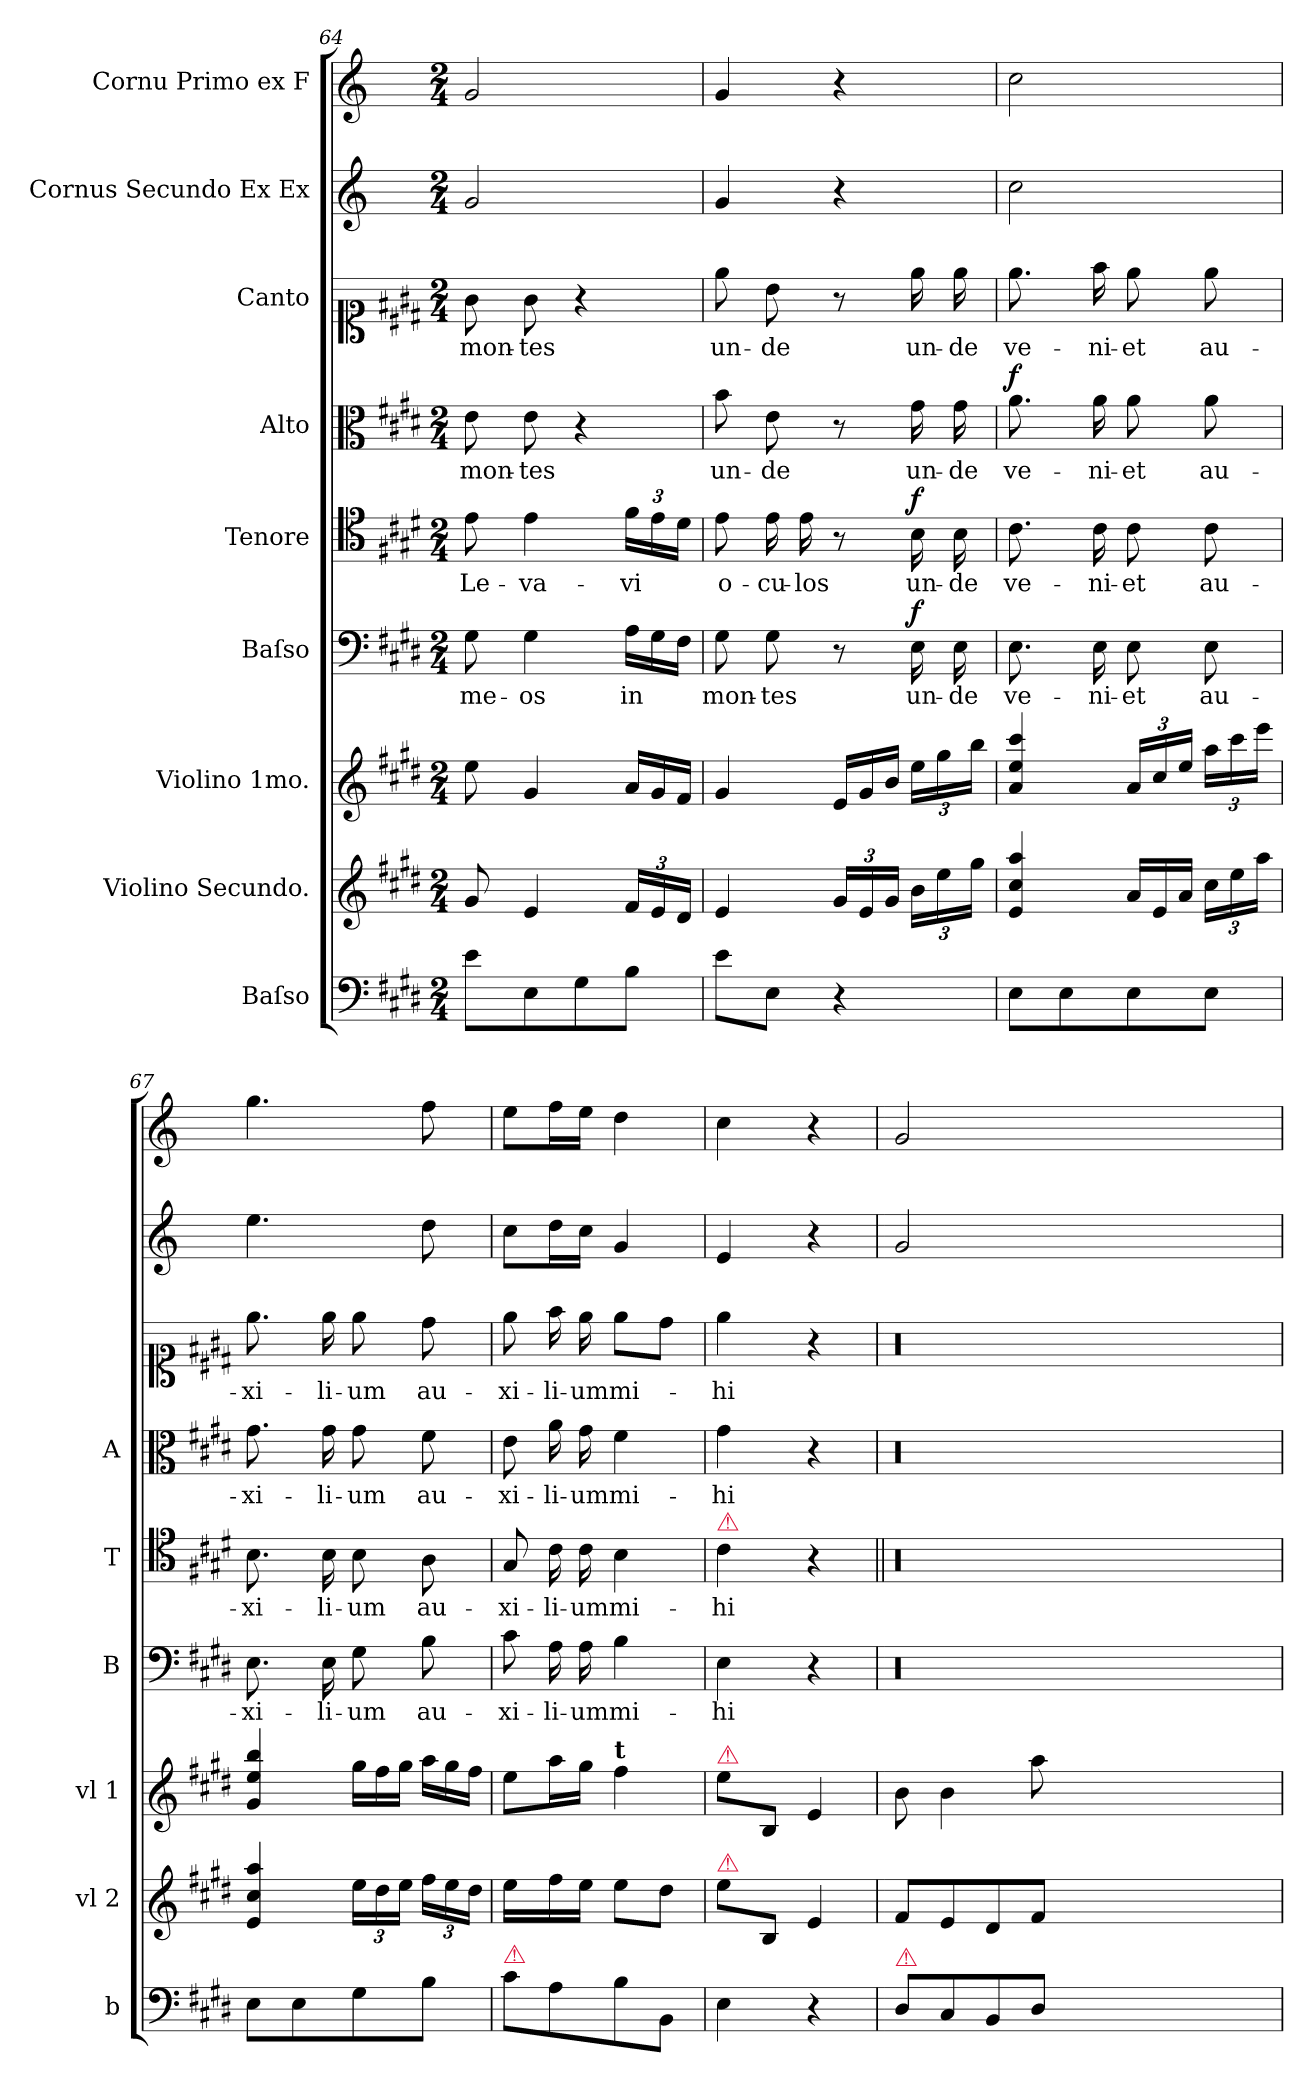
**kern	**kern	**kern	**kern	**text	**dynam	**kern	**text	**dynam	**kern	**text	**dynam	**kern	**text	**kern	**kern
*part9	*part8	*part7	*part6	*part6	*part6	*part5	*part5	*part5	*part4	*part4	*part4	*part3	*part3	*part2	*part1
*staff9	*staff8	*staff7	*staff6	*staff6	*staff6	*staff5	*staff5	*staff5	*staff4	*staff4	*staff4	*staff3	*staff3	*staff2	*staff1
*I"Baſso	*I"Violino Secundo.	*I"Violino 1mo.	*I"Baſso	*	*	*I"Tenore	*	*	*I"Alto	*	*	*I"Canto	*	*I"Cornus Secundo Ex Ex	*I"Cornu Primo ex F
*I'b	*I'vl 2	*I'vl 1	*I'B	*	*	*I'T	*	*	*I'A	*	*	*	*	*	*
*clefF4	*clefG2	*clefG2	*clefF4	*	*	*clefC4	*	*	*clefC3	*	*	*clefC1	*	*clefG2	*clefG2
*	*	*	*	*	*	*	*	*	*	*	*	*	*	*ITrd5c8	*ITrd5c8
*k[f#c#g#d#]	*k[f#c#g#d#]	*k[f#c#g#d#]	*k[f#c#g#d#]	*	*	*k[f#c#g#d#]	*	*	*k[f#c#g#d#]	*	*	*k[f#c#g#d#]	*	*k[f#c#g#d#]	*k[f#c#g#d#]
*M2/4	*M2/4	*M2/4	*M2/4	*	*	*M2/4	*	*	*M2/4	*	*	*M2/4	*	*M2/4	*M2/4
=64	=64	=64	=64	=64	=64	=64	=64	=64	=64	=64	=64	=64	=64	=64	=64
8e\L	8g#/	8ee\	8G#\	me-	.	8e\	Le-	.	8e\	mon-	.	8g#\	mon-	2B/	2B/
8E\	4e/	4g#/	4G#\	-os	.	4e\	-va-	.	8e\	-tes	.	8g#\	-tes	.	.
8G#\	.	.	.	.	.	.	.	.	4r	.	.	4r	.	.	.
*	*	*Xtuplet	*Xtuplet	*	*	*	*	*	*	*	*	*	*	*	*
8B\J	24f#/LL	24a/LL	24A\LL	in	.	24f#\LL	-vi	.	.	.	.	.	.	.	.
.	24e/	24g#/	24G#\	.	.	24e\	.	.	.	.	.	.	.	.	.
.	24d#/JJ	24f#/JJ	24F#\JJ	.	.	24d#\JJ	.	.	.	.	.	.	.	.	.
=65	=65	=65	=65	=65	=65	=65	=65	=65	=65	=65	=65	=65	=65	=65	=65
8e\L	4e/	4g#/	8G#\	mon-	.	8e\	o-	.	8b\	un-	.	8ee\	un-	4B/	4B/
8E\J	.	.	8G#\	-tes	.	16e\	-cu-	.	8e\	-de	.	8b\	-de	.	.
.	.	.	.	.	.	16e\	-los	.	.	.	.	.	.	.	.
4r	24g#/LL	24e/LL	8r	.	.	8r	.	.	8r	.	.	8r	.	4r	4r
.	24e/	24g#/	.	.	.	.	.	.	.	.	.	.	.	.	.
.	24g#/JJ	24b/JJ	.	.	.	.	.	.	.	.	.	.	.	.	.
*	*	*tuplet	*	*	*	*	*	*	*	*	*	*	*	*	*
!	!	!	!	!	!LO:DY:a	!	!	!LO:DY:a	!	!	!	!	!LO:LY:i	!	!
.	24b\LL	24ee\LL	16E\	un-	f	16B\	un-	f	16g#\	un-	.	16ee\	un-	.	.
.	24ee\	24gg#\	.	.	.	.	.	.	.	.	.	.	.	.	.
!	!	!	!	!	!	!	!	!	!	!	!	!	!LO:LY:i	!	!
.	.	.	16E\	-de	.	16B\	-de	.	16g#\	-de	.	16ee\	-de	.	.
.	24gg#\JJ	24bb\JJ	.	.	.	.	.	.	.	.	.	.	.	.	.
=66	=66	=66	=66	=66	=66	=66	=66	=66	=66	=66	=66	=66	=66	=66	=66
!	!	!	!	!	!	!	!	!	!	!	!LO:DY:a	!	!	!	!
8E\L	4e/ 4cc#/ 4aa/	4a/ 4ee/ 4ccc#/	8.E\	ve-	.	8.c#\	ve-	.	8.a\	ve-	f	8.ee\	ve-	2e\	2e\
8E\	.	.	.	.	.	.	.	.	.	.	.	.	.	.	.
.	.	.	16E\	-ni-	.	16c#\	-ni-	.	16a\	-ni-	.	16ff#\	-ni-	.	.
*	*Xtuplet	*	*	*	*	*	*	*	*	*	*	*	*	*	*
8E\	24a/LL	24a/LL	8E\	-et	.	8c#\	-et	.	8a\	-et	.	8ee\	-et	.	.
.	24e/	24cc#/	.	.	.	.	.	.	.	.	.	.	.	.	.
.	24a/JJ	24ee/JJ	.	.	.	.	.	.	.	.	.	.	.	.	.
*	*tuplet	*	*	*	*	*	*	*	*	*	*	*	*	*	*
8E\J	24cc#\LL	24aa\LL	8E\	au-	.	8c#\	au-	.	8a\	au-	.	8ee\	au-	.	.
.	24ee\	24ccc#\	.	.	.	.	.	.	.	.	.	.	.	.	.
.	24aa\JJ	24eee\JJ	.	.	.	.	.	.	.	.	.	.	.	.	.
=67	=67	=67	=67	=67	=67	=67	=67	=67	=67	=67	=67	=67	=67	=67	=67
8E\L	4e/ 4cc#/ 4aa/	4g#/ 4ee/ 4bb/	8.E\	-xi-	.	8.B\	-xi-	.	8.g#\	-xi-	.	8.ee\	-xi-	4.g#\	4.b\
8E\	.	.	.	.	.	.	.	.	.	.	.	.	.	.	.
.	.	.	16E\	-li-	.	16B\	-li-	.	16g#\	-li-	.	16ee\	-li-	.	.
*	*	*Xtuplet	*	*	*	*	*	*	*	*	*	*	*	*	*
8G#\	24ee\LL	24gg#\LL	8G#\	-um	.	8B\	-um	.	8g#\	-um	.	8ee\	-um	.	.
.	24dd#\	24ff#\	.	.	.	.	.	.	.	.	.	.	.	.	.
.	24ee\JJ	24gg#\JJ	.	.	.	.	.	.	.	.	.	.	.	.	.
8B\J	24ff#\LL	24aa\LL	8B\	au-	.	8A\	au-	.	8f#\	au-	.	8dd#\	au-	8f#\	8a\
.	24ee\	24gg#\	.	.	.	.	.	.	.	.	.	.	.	.	.
.	24dd#\JJ	24ff#\JJ	.	.	.	.	.	.	.	.	.	.	.	.	.
=68	=68	=68	=68	=68	=68	=68	=68	=68	=68	=68	=68	=68	=68	=68	=68
!LO:TX:a:color=crimson:t=⚠	!	!	!	!	!	!	!	!	!	!	!	!	!	!	!
!	!LO:N:vis=16	!	!	!	!	!	!	!	!	!	!	!	!	!	!
8c#\L	8ee\LL	8ee\L	8c#\	-xi-	.	8G#/	-xi-	.	8e\	-xi-	.	8ee\	-xi-	8e\L	8g#\L
8A\	16ff#\	16aa\L	16A\	-li-	.	16c#\	-li-	.	16a\	-li-	.	16ff#\	-li-	16f#\L	16a\L
.	16ee\JJ	16gg#\JJ	16A\	-um	.	16c#\	-um	.	16g#\	-um	.	16ee\	-um	16e\JJ	16g#\JJ
!	!	!LO:TX:a:B:t=t	!	!	!	!	!	!	!	!	!	!	!	!	!
8B\	8ee\L	4ff#\	4B\	mi-	.	4B\	mi-	.	4f#\	mi-	.	8ee\L	mi-	4B/	4f#\
8BB/J	8dd#\J	.	.	.	.	.	.	.	.	.	.	8dd#\J	.	.	.
=69	=69	=69	=69	=69	=69	=69	=69	=69	=69	=69	=69	=69	=69	=69	=69
!	!	!LO:TX:a:color=crimson:t=⚠	!	!	!	!	!	!	!	!	!	!	!	!	!
!	!LO:TX:a:color=crimson:t=⚠	!	!	!	!	!	!	!	!	!	!	!	!	!	!
4E\	8ee\L	8ee\L	4E\	-hi	.	4c#\	-hi	.	4g#\	-hi	.	4ee\	-hi	4G#/	4e\
.	8B/J	8B/J	.	.	.	.	.	.	.	.	.	.	.	.	.
4r	4e/	4e/	4r	.	.	4r	.	.	4r	.	.	4r	.	4r	4r
!	!	!	!	!	!	!LO:TX:a:color=crimson:t=⚠	!	!	!	!	!	!	!	!	!
=70	=70	=70	=70	=70	=70	=70||	=70	=70	=70	=70	=70	=70	=70	=70	=70
!LO:TX:a:color=crimson:t=⚠	!	!	!	!	!	!	!	!	!	!	!	!	!	!	!
!	!	!	!LO:N:vis=00	!	!	!LO:N:vis=00	!	!	!LO:N:vis=00	!	!	!LO:N:vis=00	!	!	!
8D#/L	8f#/L	8b\	0r	.	.	0r	.	.	0r	.	.	0r	.	2B/	2B/
8C#/	8e/	4b\	.	.	.	.	.	.	.	.	.	.	.	.	.
8BB/	8d#/	.	.	.	.	.	.	.	.	.	.	.	.	.	.
8D#/J	8f#/J	8aa\	.	.	.	.	.	.	.	.	.	.	.	.	.
1.ryy	1.ryy	1.ryy	.	.	.	.	.	.	.	.	.	.	.	1.ryy	1.ryy
=	=	=	=	=	=	=	=	=	=	=	=	=	=	=	=
*-	*-	*-	*-	*-	*-	*-	*-	*-	*-	*-	*-	*-	*-	*-	*-
